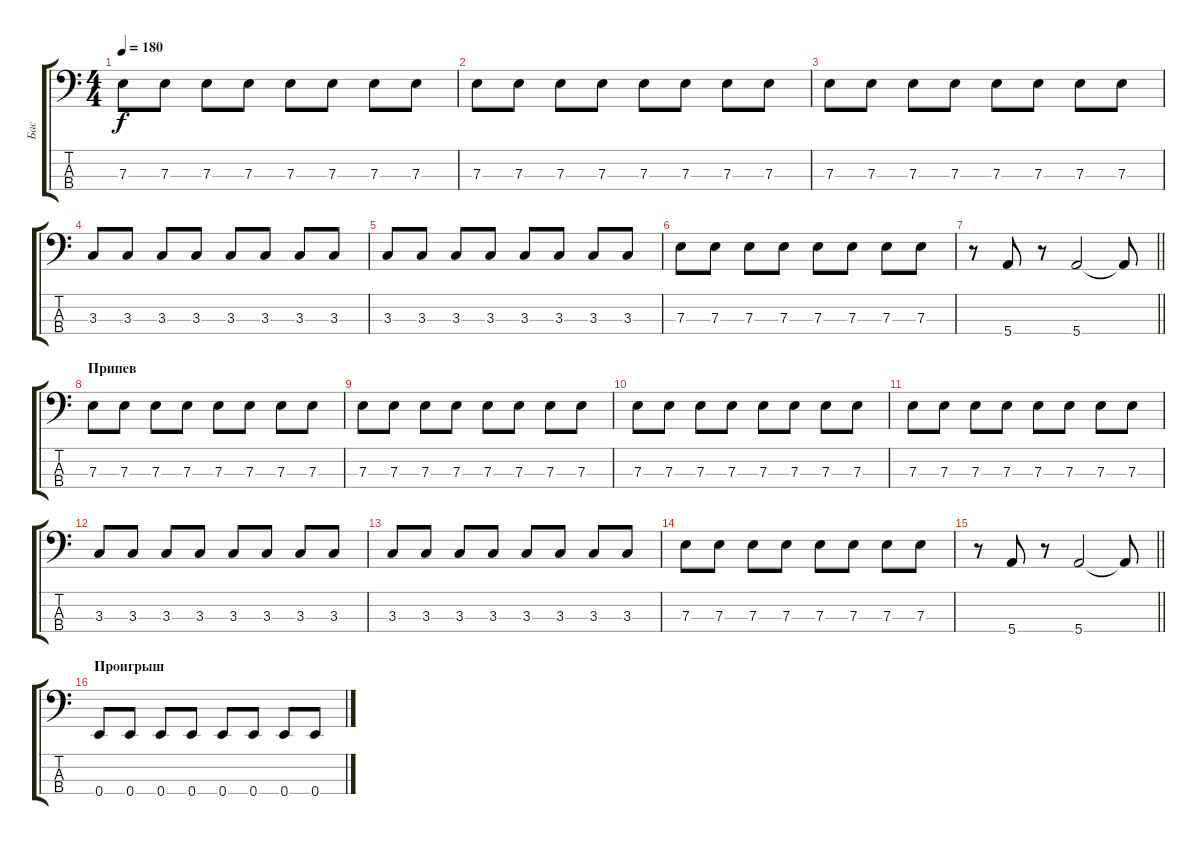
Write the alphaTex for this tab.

\track ("Бас" "Бас") {instrument electricbassfinger}
\staff {score tabs}
\tuning (G2 D2 A1 E1) {hide}
\ts (4 4)
\tempo 180
\clef f4
\ks c
7.3.8{dy f} 7.3.8 7.3.8 7.3.8 7.3.8 7.3.8 7.3.8 7.3.8 |
7.3.8 7.3.8 7.3.8 7.3.8 7.3.8 7.3.8 7.3.8 7.3.8 |
7.3.8 7.3.8 7.3.8 7.3.8 7.3.8 7.3.8 7.3.8 7.3.8 |
3.3.8 3.3.8 3.3.8 3.3.8 3.3.8 3.3.8 3.3.8 3.3.8 |
3.3.8 3.3.8 3.3.8 3.3.8 3.3.8 3.3.8 3.3.8 3.3.8 |
7.3.8 7.3.8 7.3.8 7.3.8 7.3.8 7.3.8 7.3.8 7.3.8 |
\barLineRight lightlight
r.8 5.4.8 r.8 5.4.2 5.4{t}.8 |
\section ("" "Припев")
7.3.8 7.3.8 7.3.8 7.3.8 7.3.8 7.3.8 7.3.8 7.3.8 |
7.3.8 7.3.8 7.3.8 7.3.8 7.3.8 7.3.8 7.3.8 7.3.8 |
7.3.8 7.3.8 7.3.8 7.3.8 7.3.8 7.3.8 7.3.8 7.3.8 |
7.3.8 7.3.8 7.3.8 7.3.8 7.3.8 7.3.8 7.3.8 7.3.8 |
3.3.8 3.3.8 3.3.8 3.3.8 3.3.8 3.3.8 3.3.8 3.3.8 |
3.3.8 3.3.8 3.3.8 3.3.8 3.3.8 3.3.8 3.3.8 3.3.8 |
7.3.8 7.3.8 7.3.8 7.3.8 7.3.8 7.3.8 7.3.8 7.3.8 |
\barLineRight lightlight
r.8 5.4.8 r.8 5.4.2 5.4{t}.8 |
\section ("" "Проигрыш")
0.4.8 0.4.8 0.4.8 0.4.8 0.4.8 0.4.8 0.4.8 0.4.8
